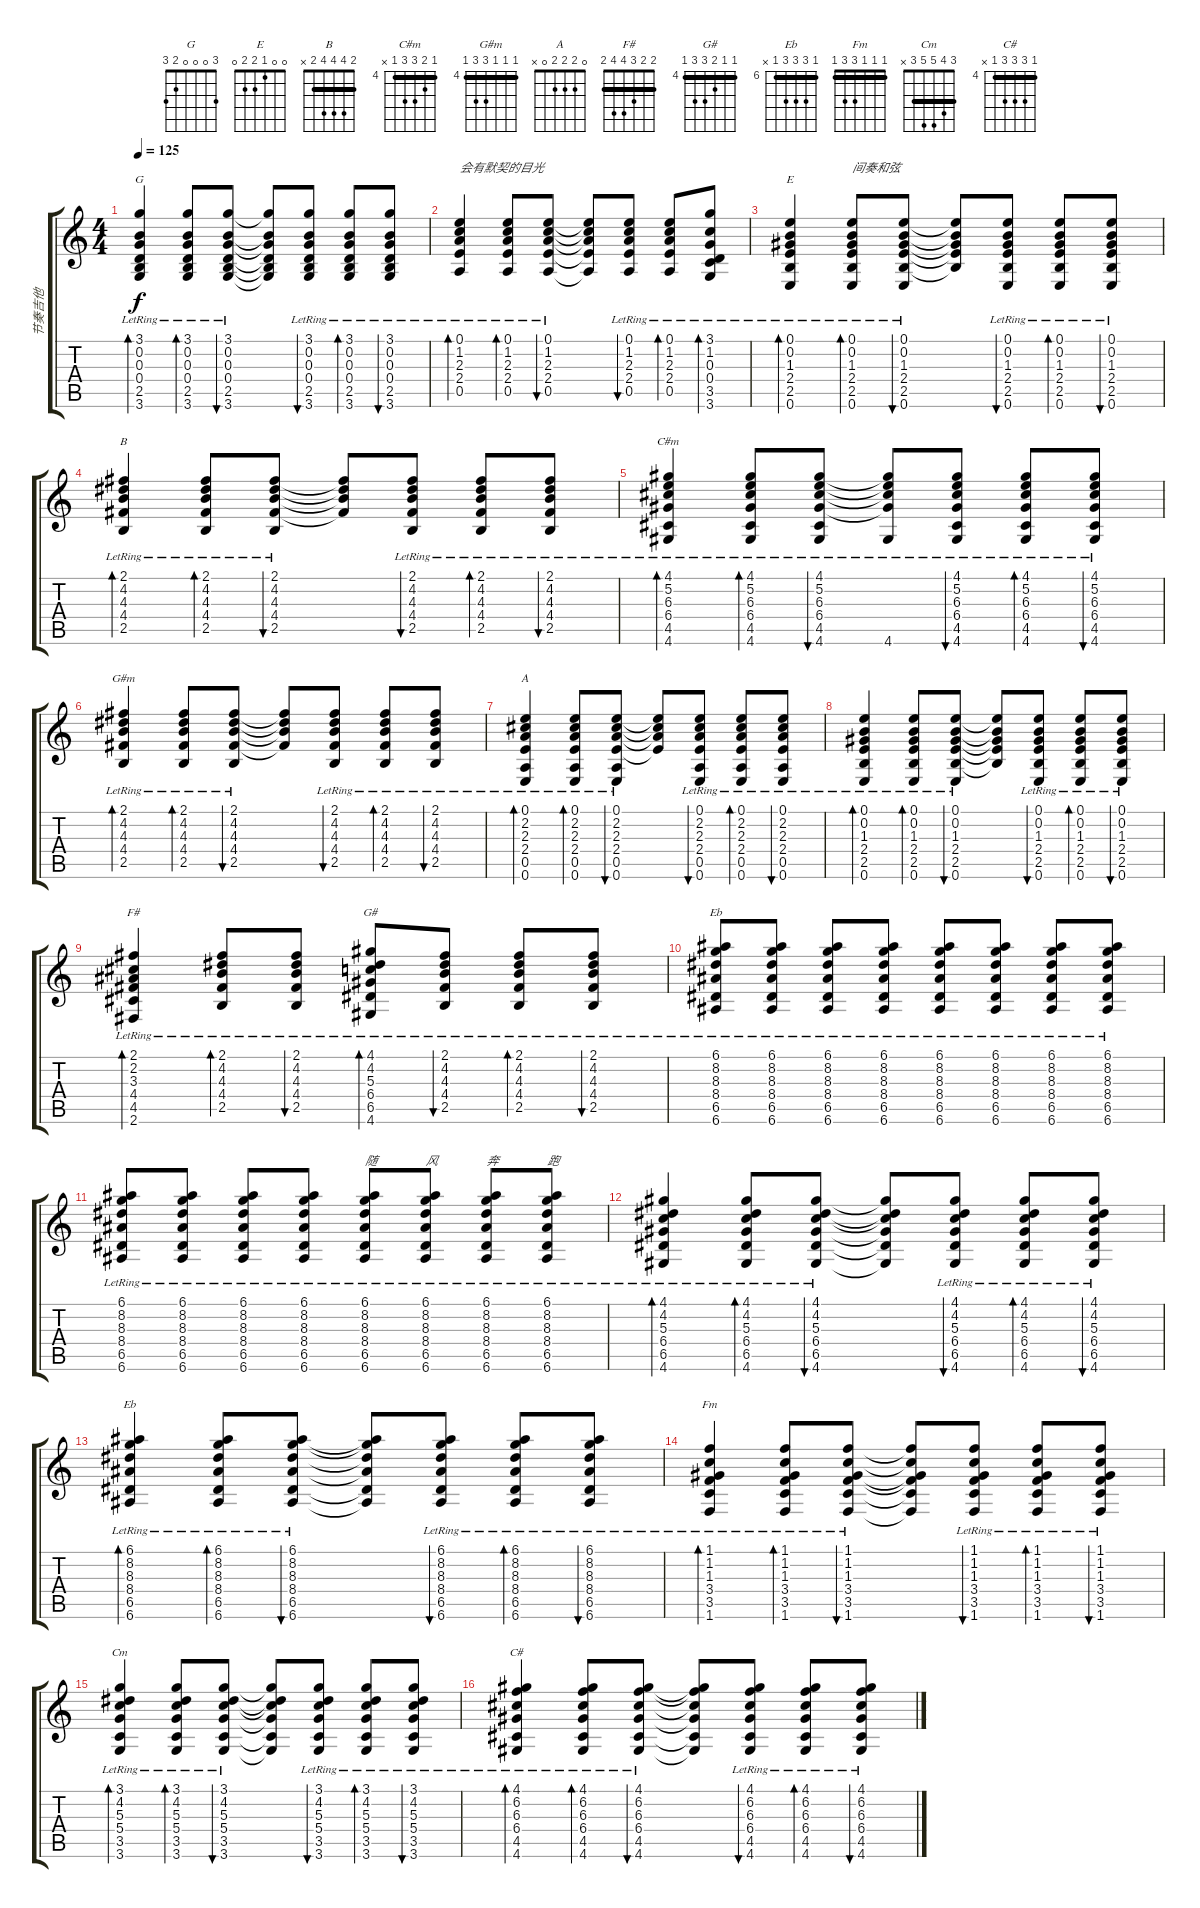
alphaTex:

\track ("节奏吉他" "节奏吉他") {instrument acousticguitarsteel}
\staff {score tabs}
\tuning (E4 B3 G3 D3 A2 E2) {hide}
\chord ("G" 3 0 0 0 2 3)
\chord ("E" 0 0 1 2 2 0)
\chord ("B" 2 4 4 4 2 x) {barre 2}
\chord ("C#m" 4 5 6 6 4 x) {firstfret 4 barre 4}
\chord ("G#m" 4 4 4 6 6 4) {firstfret 4 barre 4}
\chord ("A" 0 2 2 2 0 x)
\chord ("F#" 2 2 3 4 4 2) {barre 2}
\chord ("G#" 4 4 5 6 6 4) {firstfret 4 barre 4}
\chord ("Eb" 3 4 3 1 x x) {barre 3}
\chord ("Eb" 6 8 8 8 6 x) {firstfret 6 barre 6}
\chord ("Fm" 1 1 1 3 3 1) {barre 1}
\chord ("Cm" 3 4 5 5 3 x) {barre 3}
\chord ("C#" 4 6 6 6 4 x) {firstfret 4 barre 4}
\ts (4 4)
\tempo 125
\clef g2
\ks c
(3.1{lr} 0.2{lr} 0.3{lr} 0.4{lr} 2.5{lr} 3.6{lr}).4{bd 60 ch "G" dy f} (3.1{lr} 0.2{lr} 0.3{lr} 0.4{lr} 2.5{lr} 3.6{lr}).8{bd 30} (3.1{lr} 0.2{lr} 0.3{lr} 0.4{lr} 2.5{lr} 3.6{lr}).8{bu 30} (3.1{t} 0.2{t} 0.3{t} 0.4{t} 2.5{t} 3.6{t}).8 (3.1{lr} 0.2{lr} 0.3{lr} 0.4{lr} 2.5{lr} 3.6{lr}).8{bu 30} (3.1{lr} 0.2{lr} 0.3{lr} 0.4{lr} 2.5{lr} 3.6{lr}).8{bd 30} (3.1{lr} 0.2{lr} 0.3{lr} 0.4{lr} 2.5{lr} 3.6{lr}).8{bu 30} |
(0.1{lr} 1.2{lr} 2.3{lr} 2.4{lr} 0.5{lr}).4{bd 30 txt "会有默契的目光"} (0.1{lr} 1.2{lr} 2.3{lr} 2.4{lr} 0.5{lr}).8{bd 30} (0.1{lr} 1.2{lr} 2.3{lr} 2.4{lr} 0.5{lr}).8{bu 30} (0.1{t} 1.2{t} 2.3{t} 2.4{t} 0.5{t}).8 (0.1{lr} 1.2{lr} 2.3{lr} 2.4{lr} 0.5{lr}).8{bu 30} (0.1{lr} 1.2{lr} 2.3{lr} 2.4{lr} 0.5{lr}).8{bd 30} (3.1{lr} 1.2{lr} 0.3{lr} 0.4{lr} 3.5{lr} 3.6{lr}).8{bd 30} |
(0.1{lr} 0.2{lr} 1.3{lr} 2.4{lr} 2.5{lr} 0.6{lr}).4{bd 30 ch "E"} (0.1{lr} 0.2{lr} 1.3{lr} 2.4{lr} 2.5{lr} 0.6{lr}).8{bd 30 txt "间奏和弦"} (0.1{lr} 0.2{lr} 1.3{lr} 2.4{lr} 2.5{lr} 0.6{lr}).8{bu 30} (0.1{t} 0.2{t} 1.3{t} 2.4{t} 2.5{t}).8 (0.1{lr} 0.2{lr} 1.3{lr} 2.4{lr} 2.5{lr} 0.6{lr}).8{bu 30} (0.1{lr} 0.2{lr} 1.3{lr} 2.4{lr} 2.5{lr} 0.6{lr}).8{bd 30} (0.1{lr} 0.2{lr} 1.3{lr} 2.4{lr} 2.5{lr} 0.6{lr}).8{bu 30} |
(2.1{lr} 4.2{lr} 4.3{lr} 4.4{lr} 2.5{lr}).4{bd 60 ch "B"} (2.1{lr} 4.2{lr} 4.3{lr} 4.4{lr} 2.5{lr}).8{bd 30} (2.1{lr} 4.2{lr} 4.3{lr} 4.4{lr} 2.5{lr}).8{bu 30} (2.1{t} 4.2{t} 4.3{t} 4.4{t}).8 (2.1{lr} 4.2{lr} 4.3{lr} 4.4{lr} 2.5{lr}).8{bu 30} (2.1{lr} 4.2{lr} 4.3{lr} 4.4{lr} 2.5{lr}).8{bd 30} (2.1{lr} 4.2{lr} 4.3{lr} 4.4{lr} 2.5{lr}).8{bu 30} |
(4.1{lr} 5.2{lr} 6.3{lr} 6.4{lr} 4.5{lr} 4.6{lr}).4{bd 60 ch "C#m"} (4.1{lr} 5.2{lr} 6.3{lr} 6.4{lr} 4.5{lr} 4.6{lr}).8{bd 30} (4.1{lr} 5.2{lr} 6.3{lr} 6.4{lr} 4.5{lr} 4.6{lr}).8{bu 30} (4.1{t} 5.2{t} 6.3{t} 6.4{t} 4.6{lr}).8 (4.1{lr} 5.2{lr} 6.3{lr} 6.4{lr} 4.5{lr} 4.6{lr}).8{bu 30} (4.1{lr} 5.2{lr} 6.3{lr} 6.4{lr} 4.5{lr} 4.6{lr}).8{bd 30} (4.1{lr} 5.2{lr} 6.3{lr} 6.4{lr} 4.5{lr} 4.6{lr}).8{bu 30} |
(2.1{lr} 4.2{lr} 4.3{lr} 4.4{lr} 2.5{lr}).4{bd 60 ch "G#m"} (2.1{lr} 4.2{lr} 4.3{lr} 4.4{lr} 2.5{lr}).8{bd 30} (2.1{lr} 4.2{lr} 4.3{lr} 4.4{lr} 2.5{lr}).8{bu 30} (2.1{t} 4.2{t} 4.3{t} 4.4{t}).8 (2.1{lr} 4.2{lr} 4.3{lr} 4.4{lr} 2.5{lr}).8{bu 30} (2.1{lr} 4.2{lr} 4.3{lr} 4.4{lr} 2.5{lr}).8{bd 30} (2.1{lr} 4.2{lr} 4.3{lr} 4.4{lr} 2.5{lr}).8{bu 30} |
(0.1{lr} 2.2{lr} 2.3{lr} 2.4{lr} 0.5{lr} 0.6{lr}).4{bd 60 ch "A"} (0.1{lr} 2.2{lr} 2.3{lr} 2.4{lr} 0.5{lr} 0.6{lr}).8{bd 30} (0.1{lr} 2.2{lr} 2.3{lr} 2.4{lr} 0.5{lr} 0.6{lr}).8{bu 30} (0.1{t} 2.2{t} 2.3{t} 2.4{t}).8 (0.1{lr} 2.2{lr} 2.3{lr} 2.4{lr} 0.5{lr} 0.6{lr}).8{bu 30} (0.1{lr} 2.2{lr} 2.3{lr} 2.4{lr} 0.5{lr} 0.6{lr}).8{bd 30} (0.1{lr} 2.2{lr} 2.3{lr} 2.4{lr} 0.5{lr} 0.6{lr}).8{bu 30} |
(0.1{lr} 0.2{lr} 1.3{lr} 2.4{lr} 2.5{lr} 0.6{lr}).4{bd 30} (0.1{lr} 0.2{lr} 1.3{lr} 2.4{lr} 2.5{lr} 0.6{lr}).8{bd 30} (0.1{lr} 0.2{lr} 1.3{lr} 2.4{lr} 2.5{lr} 0.6{lr}).8{bu 30} (0.1{t} 0.2{t} 1.3{t} 2.4{t} 2.5{t}).8 (0.1{lr} 0.2{lr} 1.3{lr} 2.4{lr} 2.5{lr} 0.6{lr}).8{bu 30} (0.1{lr} 0.2{lr} 1.3{lr} 2.4{lr} 2.5{lr} 0.6{lr}).8{bd 30} (0.1{lr} 0.2{lr} 1.3{lr} 2.4{lr} 2.5{lr} 0.6{lr}).8{bu 30} |
(2.1{lr} 2.2{lr} 3.3{lr} 4.4{lr} 4.5{lr} 2.6{lr}).4{bd 60 ch "F#"} (2.1{lr} 4.2{lr} 4.3{lr} 4.4{lr} 2.5{lr}).8{bd 30} (2.1{lr} 4.2{lr} 4.3{lr} 4.4{lr} 2.5{lr}).8{bu 30} (4.1{lr} 4.2{lr} 5.3{lr} 6.4{lr} 6.5{lr} 4.6{lr}).8{bd 60 ch "G#"} (2.1{lr} 4.2{lr} 4.3{lr} 4.4{lr} 2.5{lr}).8{bu 30} (2.1{lr} 4.2{lr} 4.3{lr} 4.4{lr} 2.5{lr}).8{bd 30} (2.1{lr} 4.2{lr} 4.3{lr} 4.4{lr} 2.5{lr}).8{bu 30} |
(6.1{lr} 8.2{lr} 8.3{lr} 8.4{lr} 6.5{lr} 6.6{lr}).8{ch "Eb"} (6.1{lr} 8.2{lr} 8.3{lr} 8.4{lr} 6.5{lr} 6.6{lr}).8 (6.1{lr} 8.2{lr} 8.3{lr} 8.4{lr} 6.5{lr} 6.6{lr}).8 (6.1{lr} 8.2{lr} 8.3{lr} 8.4{lr} 6.5{lr} 6.6{lr}).8 (6.1{lr} 8.2{lr} 8.3{lr} 8.4{lr} 6.5{lr} 6.6{lr}).8 (6.1{lr} 8.2{lr} 8.3{lr} 8.4{lr} 6.5{lr} 6.6{lr}).8 (6.1{lr} 8.2{lr} 8.3{lr} 8.4{lr} 6.5{lr} 6.6{lr}).8 (6.1{lr} 8.2{lr} 8.3{lr} 8.4{lr} 6.5{lr} 6.6{lr}).8 |
(6.1{lr} 8.2{lr} 8.3{lr} 8.4{lr} 6.5{lr} 6.6{lr}).8 (6.1{lr} 8.2{lr} 8.3{lr} 8.4{lr} 6.5{lr} 6.6{lr}).8 (6.1{lr} 8.2{lr} 8.3{lr} 8.4{lr} 6.5{lr} 6.6{lr}).8 (6.1{lr} 8.2{lr} 8.3{lr} 8.4{lr} 6.5{lr} 6.6{lr}).8 (6.1{lr} 8.2{lr} 8.3{lr} 8.4{lr} 6.5{lr} 6.6{lr}).8{txt "随"} (6.1{lr} 8.2{lr} 8.3{lr} 8.4{lr} 6.5{lr} 6.6{lr}).8{txt "风"} (6.1{lr} 8.2{lr} 8.3{lr} 8.4{lr} 6.5{lr} 6.6{lr}).8{txt "奔"} (6.1{lr} 8.2{lr} 8.3{lr} 8.4{lr} 6.5{lr} 6.6{lr}).8{txt "跑"} |
(4.1{lr} 4.2{lr} 5.3{lr} 6.4{lr} 6.5{lr} 4.6{lr}).4{bd 60} (4.1{lr} 4.2{lr} 5.3{lr} 6.4{lr} 6.5{lr} 4.6{lr}).8{bd 60} (4.1{lr} 4.2{lr} 5.3{lr} 6.4{lr} 6.5{lr} 4.6{lr}).8{bu 60} (4.1{t} 4.2{t} 5.3{t} 6.4{t} 6.5{t} 4.6{t}).8 (4.1{lr} 4.2{lr} 5.3{lr} 6.4{lr} 6.5{lr} 4.6{lr}).8{bu 60} (4.1{lr} 4.2{lr} 5.3{lr} 6.4{lr} 6.5{lr} 4.6{lr}).8{bd 60} (4.1{lr} 4.2{lr} 5.3{lr} 6.4{lr} 6.5{lr} 4.6{lr}).8{bu 60} |
(6.1{lr} 8.2{lr} 8.3{lr} 8.4{lr} 6.5{lr} 6.6{lr}).4{bd 60 ch "Eb"} (6.1{lr} 8.2{lr} 8.3{lr} 8.4{lr} 6.5{lr} 6.6{lr}).8{bd 30} (6.1{lr} 8.2{lr} 8.3{lr} 8.4{lr} 6.5{lr} 6.6{lr}).8{bu 30} (6.1{t} 8.2{t} 8.3{t} 8.4{t} 6.5{t} 6.6{t}).8 (6.1{lr} 8.2{lr} 8.3{lr} 8.4{lr} 6.5{lr} 6.6{lr}).8{bu 30} (6.1{lr} 8.2{lr} 8.3{lr} 8.4{lr} 6.5{lr} 6.6{lr}).8{bd 30} (6.1{lr} 8.2{lr} 8.3{lr} 8.4{lr} 6.5{lr} 6.6{lr}).8{bu 30} |
(1.1{lr} 1.2{lr} 1.3{lr} 3.4{lr} 3.5{lr} 1.6{lr}).4{bd 60 ch "Fm"} (1.1{lr} 1.2{lr} 1.3{lr} 3.4{lr} 3.5{lr} 1.6{lr}).8{bd 30} (1.1{lr} 1.2{lr} 1.3{lr} 3.4{lr} 3.5{lr} 1.6{lr}).8{bu 30} (1.1{t} 1.2{t} 1.3{t} 3.4{t} 3.5{t} 1.6{t}).8 (1.1{lr} 1.2{lr} 1.3{lr} 3.4{lr} 3.5{lr} 1.6{lr}).8{bu 30} (1.1{lr} 1.2{lr} 1.3{lr} 3.4{lr} 3.5{lr} 1.6{lr}).8{bd 30} (1.1{lr} 1.2{lr} 1.3{lr} 3.4{lr} 3.5{lr} 1.6{lr}).8{bu 30} |
(3.1{lr} 4.2{lr} 5.3{lr} 5.4{lr} 3.5{lr} 3.6{lr}).4{bd 60 ch "Cm"} (3.1{lr} 4.2{lr} 5.3{lr} 5.4{lr} 3.5{lr} 3.6{lr}).8{bd 30} (3.1{lr} 4.2{lr} 5.3{lr} 5.4{lr} 3.5{lr} 3.6{lr}).8{bu 30} (3.1{t} 4.2{t} 5.3{t} 5.4{t} 3.5{t} 3.6{t}).8 (3.1{lr} 4.2{lr} 5.3{lr} 5.4{lr} 3.5{lr} 3.6{lr}).8{bu 30} (3.1{lr} 4.2{lr} 5.3{lr} 5.4{lr} 3.5{lr} 3.6{lr}).8{bd 30} (3.1{lr} 4.2{lr} 5.3{lr} 5.4{lr} 3.5{lr} 3.6{lr}).8{bu 30} |
(4.1{lr} 6.2{lr} 6.3{lr} 6.4{lr} 4.5{lr} 4.6{lr}).4{bd 60 ch "C#"} (4.1{lr} 6.2{lr} 6.3{lr} 6.4{lr} 4.5{lr} 4.6{lr}).8{bd 30} (4.1{lr} 6.2{lr} 6.3{lr} 6.4{lr} 4.5{lr} 4.6{lr}).8{bu 30} (4.1{t} 6.2{t} 6.3{t} 6.4{t} 4.5{t} 4.6{t}).8 (4.1{lr} 6.2{lr} 6.3{lr} 6.4{lr} 4.5{lr} 4.6{lr}).8{bu 30} (4.1{lr} 6.2{lr} 6.3{lr} 6.4{lr} 4.5{lr} 4.6{lr}).8{bd 30} (4.1{lr} 6.2{lr} 6.3{lr} 6.4{lr} 4.5{lr} 4.6{lr}).8{bu 30}
